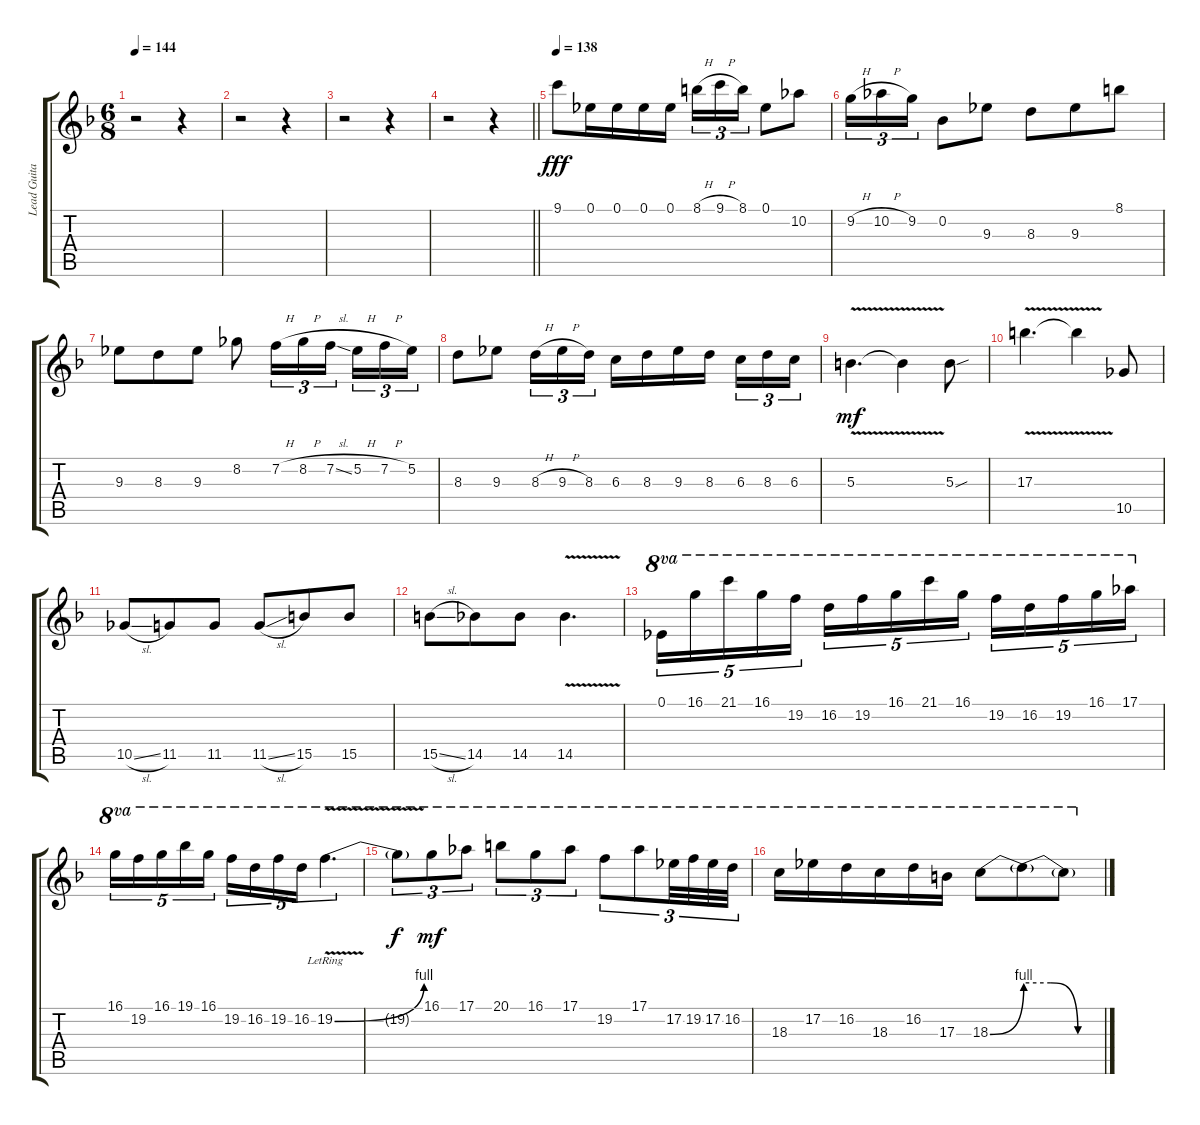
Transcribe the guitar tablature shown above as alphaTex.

\track ("Lead Guitar" "Lead Guita") {instrument overdrivenguitar}
\staff {score tabs}
\tuning (Eb4 Bb3 Gb3 Db3 Ab2 Eb2) {hide}
\ts (6 8)
\tempo 144
\clef g2
\ks f
r.2{dy ff} r.4 |
r.2 r.4 |
r.2 r.4 |
\barLineRight lightlight
r.2 r.4 |
\tempo 138
9.1.8{dy fff} 0.1.16 0.1.16 0.1.16 0.1.16 8.1{h}.16{tu (3 2)} 9.1{h}.16{tu (3 2)} 8.1.16{tu (3 2)} 0.1.8 10.2.8 |
9.2{h}.16{tu (3 2)} 10.2{h}.16{tu (3 2)} 9.2.16{tu (3 2)} 0.2.8 9.3.8 8.3.8 9.3.8 8.1.8 |
9.3.8 8.3.8 9.3.8 8.2.8 7.2{h}.16{tu (3 2)} 8.2{h}.16{tu (3 2)} 7.2{sl}.16{tu (3 2) beam splitsecondary} 5.2{h}.16{tu (3 2)} 7.2{h}.16{tu (3 2)} 5.2.16{tu (3 2)} |
8.3.8 9.3.8 8.3{h}.16{tu (3 2)} 9.3{h}.16{tu (3 2)} 8.3.16{tu (3 2)} 6.3.16 8.3.16 9.3.16 8.3.16{beam splitsecondary} 6.3.16{tu (3 2)} 8.3.16{tu (3 2)} 6.3.16{tu (3 2)} |
5.3{v}.4{d dy mf} 5.3{v t}.4 5.3{sou}.8 |
17.3{v}.4{d} 17.3{v t}.4 10.5.8 |
10.5{sl}.8 11.5.8 11.5.8 11.5{sl}.8 15.5.8 15.5.8 |
15.5{sl}.8 14.5.8 14.5.8 14.5{v}.4{d} |
0.1.16{tu (5 4) ot 8va} 16.1.16{tu (5 4) ot 8va} 21.1.16{tu (5 4) ot 8va} 16.1.16{tu (5 4) ot 8va} 19.2.16{tu (5 4) ot 8va beam splitsecondary} 16.2.16{tu (5 4) ot 8va} 19.2.16{tu (5 4) ot 8va} 16.1.16{tu (5 4) ot 8va} 21.1.16{tu (5 4) ot 8va} 16.1.16{tu (5 4) ot 8va beam splitsecondary} 19.2.16{tu (5 4) ot 8va} 16.2.16{tu (5 4) ot 8va} 19.2.16{tu (5 4) ot 8va} 16.1.16{tu (5 4) ot 8va} 17.1.16{tu (5 4) ot 8va} |
16.1.16{tu (5 4) ot 8va} 19.2.16{tu (5 4) ot 8va} 16.1.16{tu (5 4) ot 8va} 19.1.16{tu (5 4) ot 8va} 16.1.16{tu (5 4) ot 8va beam splitsecondary} 19.2.16{tu (5 4) ot 8va} 16.2.16{tu (5 4) ot 8va} 19.2.16{tu (5 4) ot 8va beam merge} 16.2.16{tu (5 4) ot 8va} 19.2{be (bend 0 0 60 4) v lr}.4{d tu (5 4) ot 8va} |
19.2{t}.8{tu (3 2) ot 8va dy f} 16.1.8{tu (3 2) ot 8va dy mf} 17.1.8{tu (3 2) ot 8va} 20.1.8{tu (3 2) ot 8va} 16.1.8{tu (3 2) ot 8va} 17.1.8{tu (3 2) ot 8va} 19.2.8{tu (3 2) ot 8va} 17.1.8{tu (3 2) ot 8va} 17.2.32{tu (3 2) ot 8va} 19.2.32{tu (3 2) ot 8va} 17.2.32{tu (3 2) ot 8va} 16.2.32{tu (3 2) ot 8va} |
18.3.16{ot 8va} 17.2.16{ot 8va} 16.2.16{ot 8va} 18.3.16{ot 8va} 16.2.16{ot 8va} 17.3.16{ot 8va} 18.3{be (bend 0 0 60 4)}.8{ot 8va} 18.3{be (custom 0 4 20 4 40 0 60 0) t}.8{ot 8va} 18.3{t}.8{ot 8va}
